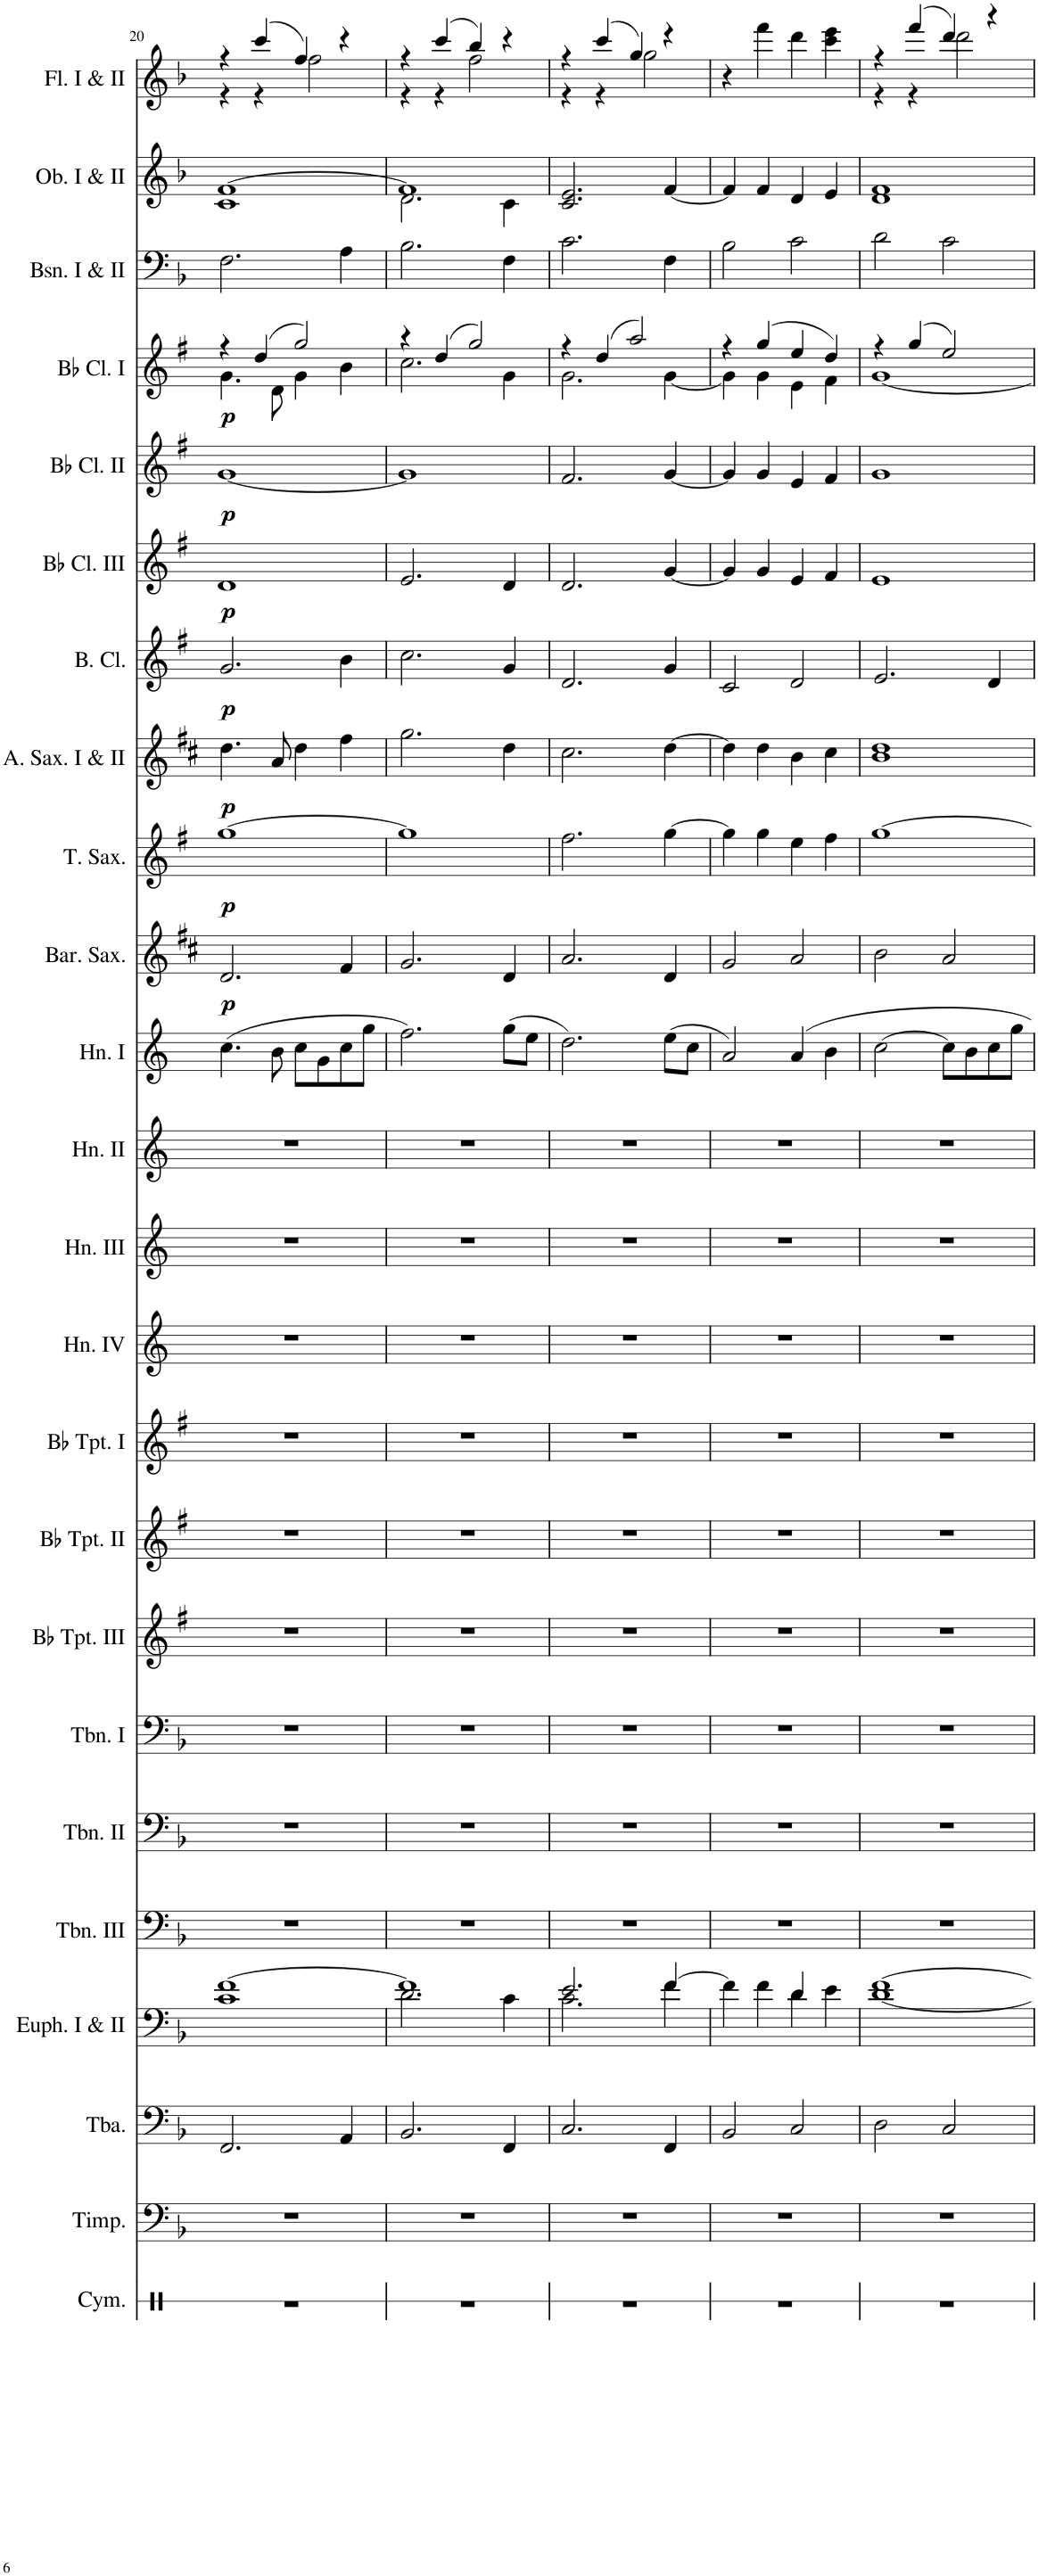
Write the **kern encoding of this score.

**kern	**kern	**kern	**kern	**kern	**kern	**kern	**kern	**kern	**kern	**kern	**kern	**kern	**kern	**kern	**dynam	**kern	**dynam	**kern	**dynam	**kern	**dynam	**kern	**dynam	**kern	**dynam	**kern	**dynam	**kern	**kern	**kern
*part24	*part23	*part22	*part21	*part20	*part19	*part18	*part17	*part16	*part15	*part14	*part13	*part12	*part11	*part10	*part10	*part9	*part9	*part8	*part8	*part7	*part7	*part6	*part6	*part5	*part5	*part4	*part4	*part3	*part2	*part1
*staff24	*staff23	*staff22	*staff21	*staff20	*staff19	*staff18	*staff17	*staff16	*staff15	*staff14	*staff13	*staff12	*staff11	*staff10	*staff10	*staff9	*staff9	*staff8	*staff8	*staff7	*staff7	*staff6	*staff6	*staff5	*staff5	*staff4	*staff4	*staff3	*staff2	*staff1
*I"Cymbal	*I"Timpani	*I"Tuba	*I"Euphonium I &amp; II	*I"Trombone III	*I"Trombone II	*I"Trombone I	*I"Bb Trumpet III	*I"Bb Trumpet II	*I"Bb Trumpet I	*I"Horn IV	*I"Horn III	*I"Horn II	*I"Horn I	*I"Baritone Saxophone	*	*I"Tenor Saxophone	*	*I"Alto Saxophone I &amp; II	*	*I"Bass Clarinet	*	*I"Bb Clarinet III	*	*I"Bb Clarinet II	*	*I"Bb Clarinet I	*	*I"Bassoon I &amp; II	*I"Oboe I &amp; II	*I"Flute I &amp; II
*I'Cym.	*I'Timp.	*I'Tba.	*I'Euph. I &amp; II	*I'Tbn. III	*I'Tbn. II	*I'Tbn. I	*I'Bb Tpt. III	*I'Bb Tpt. II	*I'Bb Tpt. I	*I'Hn. IV	*I'Hn. III	*I'Hn. II	*I'Hn. I	*I'Bar. Sax.	*	*I'T. Sax.	*	*I'A. Sax. I &amp; II	*	*I'B. Cl.	*	*I'Bb Cl. III	*	*I'Bb Cl. II	*	*I'Bb Cl. I	*	*I'Bsn. I &amp; II	*I'Ob. I &amp; II	*I'Fl. I &amp; II
!!LO:PB:g=z
*clefX	*clefF4	*clefF4	*clefF4	*clefF4	*clefF4	*clefF4	*clefG2	*clefG2	*clefG2	*clefG2	*clefG2	*clefG2	*clefG2	*clefG2	*	*clefG2	*	*clefG2	*	*clefG2	*	*clefG2	*	*clefG2	*	*clefG2	*	*clefF4	*clefG2	*clefG2
*	*	*	*	*	*	*	*Trd1c2	*Trd1c2	*Trd1c2	*Trd4c7	*Trd4c7	*Trd4c7	*Trd4c7	*Trd12c21	*	*Trd8c14	*	*Trd5c9	*	*Trd8c14	*	*Trd1c2	*	*Trd1c2	*	*Trd1c2	*	*	*	*
*k[]	*k[b-]	*k[b-]	*k[b-]	*k[b-]	*k[b-]	*k[b-]	*k[f#]	*k[f#]	*k[f#]	*k[]	*k[]	*k[]	*k[]	*k[f#c#]	*	*k[f#]	*	*k[f#c#]	*	*k[f#]	*	*k[f#]	*	*k[f#]	*	*k[f#]	*	*k[b-]	*k[b-]	*k[b-]
*M4/4	*M4/4	*M4/4	*M4/4	*M4/4	*M4/4	*M4/4	*M4/4	*M4/4	*M4/4	*M4/4	*M4/4	*M4/4	*M4/4	*M4/4	*	*M4/4	*	*M4/4	*	*M4/4	*	*M4/4	*	*M4/4	*	*M4/4	*	*M4/4	*M4/4	*M4/4
=20	=20	=20	=20	=20	=20	=20	=20	=20	=20	=20	=20	=20	=20	=20	=20	=20	=20	=20	=20	=20	=20	=20	=20	=20	=20	=20	=20	=20	=20	=20
*	*	*	*^	*	*	*	*	*	*	*	*	*	*	*	*	*	*	*	*	*	*	*	*	*	*	*^	*	*	*^	*^
!	!	!	!	!	!	!	!	!	!	!	!	!	!	!	!	!LO:DY:b	!	!LO:DY:b	!	!LO:DY:b	!	!LO:DY:b	!	!LO:DY:b	!	!LO:DY:b	!	!	!LO:DY:b	!	!	!	!	!
1r	1r	2.FF/	[1f	1c	1r	1r	1r	1r	1r	1r	1r	1r	1r	(4.cc\	2.d/	p	[1gg	p	4.dd\	p	2.g/	p	1d	p	[1g	p	4r	4.g\	p	2.F\	[1f	1c	4r	4r
.	.	.	.	.	.	.	.	.	.	.	.	.	.	.	.	.	.	.	.	.	.	.	.	.	.	.	(4dd/	.	.	.	.	.	(4ccc/	4r
.	.	.	.	.	.	.	.	.	.	.	.	.	.	8b\	.	.	.	.	8a/	.	.	.	.	.	.	.	.	8d\	.	.	.	.	.	.
.	.	.	.	.	.	.	.	.	.	.	.	.	.	8cc\L	.	.	.	.	4dd\	.	.	.	.	.	.	.	2gg/)	4g\	.	.	.	.	4ff/)	2ff\
.	.	.	.	.	.	.	.	.	.	.	.	.	.	8g\	.	.	.	.	.	.	.	.	.	.	.	.	.	.	.	.	.	.	.	.
.	.	4AA/	.	.	.	.	.	.	.	.	.	.	.	8cc\	4f#/	.	.	.	4ff#\	.	4b\	.	.	.	.	.	.	4b\	.	4A\	.	.	4r	.
.	.	.	.	.	.	.	.	.	.	.	.	.	.	8gg\J	.	.	.	.	.	.	.	.	.	.	.	.	.	.	.	.	.	.	.	.
=21	=21	=21	=21	=21	=21	=21	=21	=21	=21	=21	=21	=21	=21	=21	=21	=21	=21	=21	=21	=21	=21	=21	=21	=21	=21	=21	=21	=21	=21	=21	=21	=21	=21	=21
1r	1r	2.BB-/	1f]	2.d\	1r	1r	1r	1r	1r	1r	1r	1r	1r	2.ff\)	2.g/	.	1gg]	.	2.gg\	.	2.cc\	.	2.e/	.	1g]	.	4r	2.cc\	.	2.B-\	1f]	2.d\	4r	4r
.	.	.	.	.	.	.	.	.	.	.	.	.	.	.	.	.	.	.	.	.	.	.	.	.	.	.	(4dd/	.	.	.	.	.	(4ccc/	4r
.	.	.	.	.	.	.	.	.	.	.	.	.	.	.	.	.	.	.	.	.	.	.	.	.	.	.	2gg/)	.	.	.	.	.	4bb-/)	2ff\
.	.	4FF/	.	4c\	.	.	.	.	.	.	.	.	.	(8gg\L	4d/	.	.	.	4dd\	.	4g/	.	4d/	.	.	.	.	4g\	.	4F\	.	4c\	4r	.
.	.	.	.	.	.	.	.	.	.	.	.	.	.	8ee\J	.	.	.	.	.	.	.	.	.	.	.	.	.	.	.	.	.	.	.	.
*	*	*	*	*	*	*	*	*	*	*	*	*	*	*	*	*	*	*	*	*	*	*	*	*	*	*	*	*	*	*	*v	*v	*	*
=22	=22	=22	=22	=22	=22	=22	=22	=22	=22	=22	=22	=22	=22	=22	=22	=22	=22	=22	=22	=22	=22	=22	=22	=22	=22	=22	=22	=22	=22	=22	=22	=22	=22
1r	1r	2.C/	2.e/	2.c\	1r	1r	1r	1r	1r	1r	1r	1r	1r	2.dd\)	2.a/	.	2.ff#\	.	2.cc#\	.	2.d/	.	2.d/	.	2.f#/	.	4r	2.g\	.	2.c\	2.c/ 2.e/	4r	4r
.	.	.	.	.	.	.	.	.	.	.	.	.	.	.	.	.	.	.	.	.	.	.	.	.	.	.	(4dd/	.	.	.	.	(4ccc/	4r
.	.	.	.	.	.	.	.	.	.	.	.	.	.	.	.	.	.	.	.	.	.	.	.	.	.	.	2aa/)	.	.	.	.	4gg/)	2gg\
.	.	4FF/	[4f/	4f\	.	.	.	.	.	.	.	.	.	(8ee\L	4d/	.	[4gg\	.	[4dd\	.	4g/	.	[4g/	.	[4g/	.	.	[4g\	.	4F\	[4f/	4r	.
.	.	.	.	.	.	.	.	.	.	.	.	.	.	8cc\J	.	.	.	.	.	.	.	.	.	.	.	.	.	.	.	.	.	.	.
*	*	*	*	*	*	*	*	*	*	*	*	*	*	*	*	*	*	*	*	*	*	*	*	*	*	*	*	*	*	*	*	*v	*v
=23	=23	=23	=23	=23	=23	=23	=23	=23	=23	=23	=23	=23	=23	=23	=23	=23	=23	=23	=23	=23	=23	=23	=23	=23	=23	=23	=23	=23	=23	=23	=23	=23
1r	1r	2BB-/	4f\]	2ryy	1r	1r	1r	1r	1r	1r	1r	1r	1r	2a/)	2g/	.	4gg\]	.	4dd\]	.	2c/	.	4g/]	.	4g/]	.	4r	4g\]	.	2B-\	4f/]	4r
.	.	.	4f\	.	.	.	.	.	.	.	.	.	.	.	.	.	4gg\	.	4dd\	.	.	.	4g/	.	4g/	.	(4gg/	4g\	.	.	4f/	4fff\
.	.	2C/	4d/	4d\	.	.	.	.	.	.	.	.	.	4a/	2a/	.	4ee\	.	4b\	.	2d/	.	4e/	.	4e/	.	4ee/	4e\	.	2c\	4d/	4ddd\
.	.	.	4e\	4ryy	.	.	.	.	.	.	.	.	.	4b\	.	.	4ff#\	.	4cc#\	.	.	.	4f#/	.	4f#/	.	4dd/)	4f#\	.	.	4e/	4ccc\ 4eee\
=24	=24	=24	=24	=24	=24	=24	=24	=24	=24	=24	=24	=24	=24	=24	=24	=24	=24	=24	=24	=24	=24	=24	=24	=24	=24	=24	=24	=24	=24	=24	=24	=24
*	*	*	*	*	*	*	*	*	*	*	*	*	*	*	*	*	*	*	*	*	*	*	*	*	*	*	*	*	*	*	*	*^
1r	1r	2D\	[1f	[1d	1r	1r	1r	1r	1r	1r	1r	1r	1r	[2cc\	2b\	.	[1gg	.	1b 1dd	.	2.e/	.	1e	.	1g	.	4r	[1g	.	2d\	1d 1f	4r	4r
.	.	.	.	.	.	.	.	.	.	.	.	.	.	.	.	.	.	.	.	.	.	.	.	.	.	.	(4gg/	.	.	.	.	(4fff/	4r
.	.	2C/	.	.	.	.	.	.	.	.	.	.	.	8cc\L]	2a/	.	.	.	.	.	.	.	.	.	.	.	2ee/)	.	.	2c\	.	4ddd/)	2ddd\
.	.	.	.	.	.	.	.	.	.	.	.	.	.	8b\	.	.	.	.	.	.	.	.	.	.	.	.	.	.	.	.	.	.	.
.	.	.	.	.	.	.	.	.	.	.	.	.	.	8cc\	.	.	.	.	.	.	4d/	.	.	.	.	.	.	.	.	.	.	4r	.
.	.	.	.	.	.	.	.	.	.	.	.	.	.	8gg\J	.	.	.	.	.	.	.	.	.	.	.	.	.	.	.	.	.	.	.
*	*	*	*v	*v	*	*	*	*	*	*	*	*	*	*	*	*	*	*	*	*	*	*	*	*	*	*	*v	*v	*	*	*	*v	*v
=	=	=	=	=	=	=	=	=	=	=	=	=	=	=	=	=	=	=	=	=	=	=	=	=	=	=	=	=	=	=
*-	*-	*-	*-	*-	*-	*-	*-	*-	*-	*-	*-	*-	*-	*-	*-	*-	*-	*-	*-	*-	*-	*-	*-	*-	*-	*-	*-	*-	*-	*-
